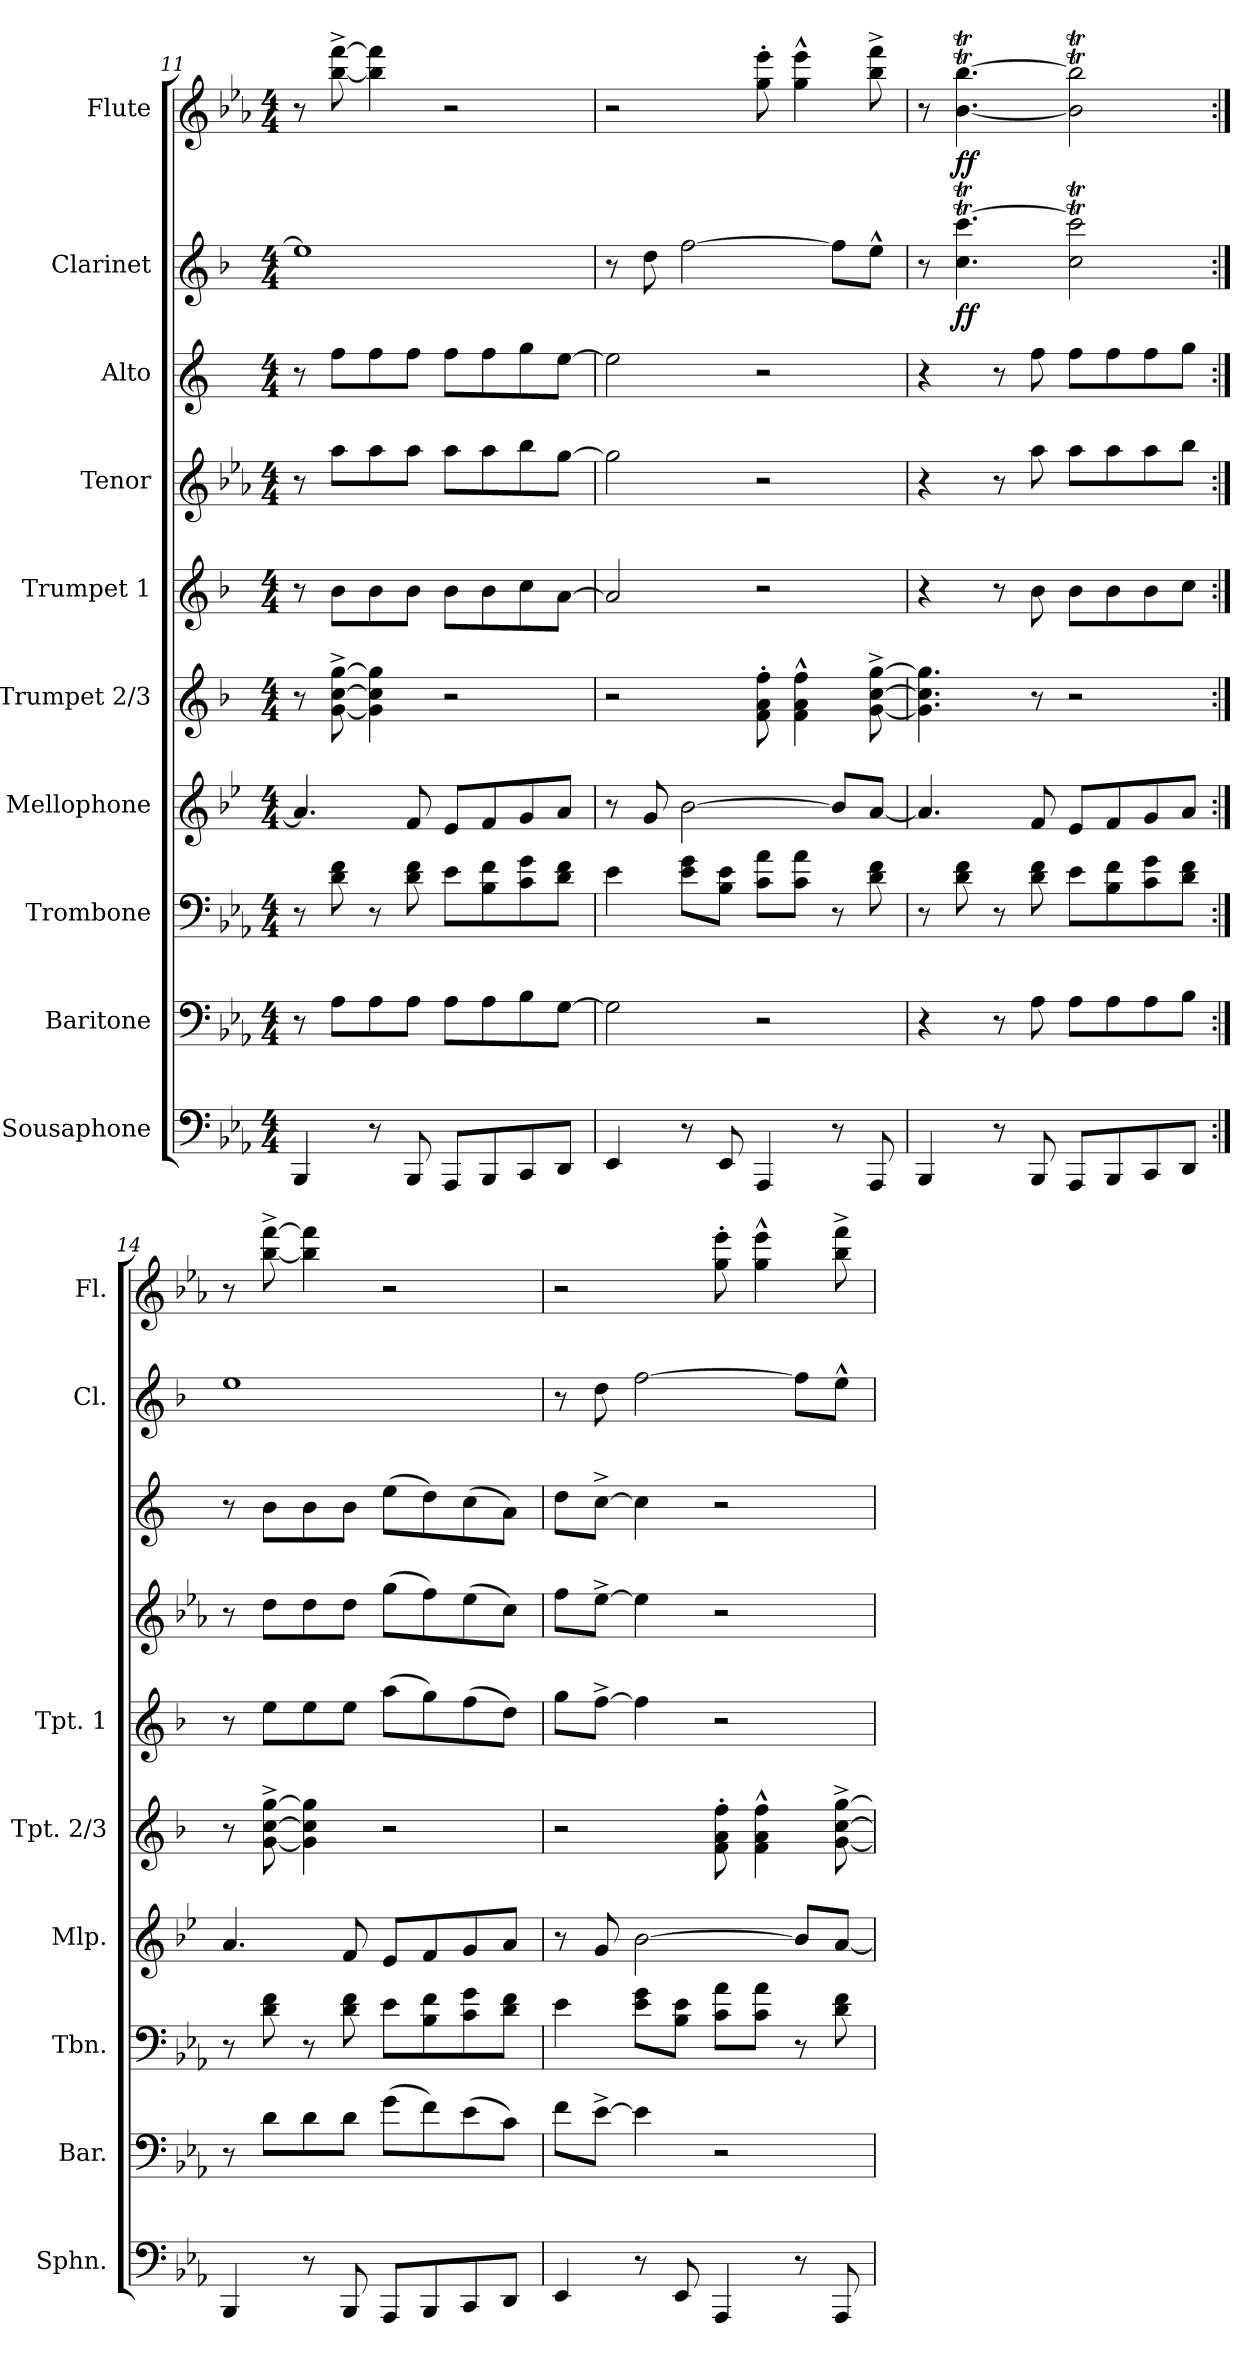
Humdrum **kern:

**kern	**kern	**kern	**kern	**kern	**kern	**kern	**kern	**kern	**dynam	**kern	**dynam
*part10	*part9	*part8	*part7	*part6	*part5	*part4	*part3	*part2	*part2	*part1	*part1
*staff10	*staff9	*staff8	*staff7	*staff6	*staff5	*staff4	*staff3	*staff2	*staff2	*staff1	*staff1
*I"Sousaphone	*I"Baritone	*I"Trombone	*I"Mellophone	*I"Trumpet 2/3	*I"Trumpet 1	*I"Tenor	*I"Alto	*I"Clarinet	*	*I"Flute	*
*I'Sphn.	*I'Bar.	*I'Tbn.	*I'Mlp.	*I'Tpt. 2/3	*I'Tpt. 1	*	*	*I'Cl.	*	*I'Fl.	*
*clefF4	*clefF4	*clefF4	*clefG2	*clefG2	*clefG2	*clefG2	*clefG2	*clefG2	*	*clefG2	*
*	*	*	*ITrd4c7	*ITrd1c2	*ITrd1c2	*ITrd8c14	*ITrd5c9	*ITrd1c2	*	*	*
*k[b-e-a-]	*k[b-e-a-]	*k[b-e-a-]	*k[b-e-a-]	*k[b-e-a-]	*k[b-e-a-]	*k[b-e-a-]	*k[b-e-a-]	*k[b-e-a-]	*	*k[b-e-a-]	*
*M4/4	*M4/4	*M4/4	*M4/4	*M4/4	*M4/4	*M4/4	*M4/4	*M4/4	*	*M4/4	*
=11	=11	=11	=11	=11	=11	=11	=11	=11	=11	=11	=11
4BBB-/	8r	8r	4.d/]	8r	8r	8r	8r	1dd]	.	8r	.
.	8A-\L	8d\ 8f\	.	[8f\^ [8b-\^ [8ff\^	8a-\L	8a-\L	8a-\L	.	.	[8bb-\^ [8fff\^	.
8r	8A-\	8r	.	4f\] 4b-\] 4ff\]	8a-\	8a-\	8a-\	.	.	4bb-\] 4fff\]	.
8BBB-/	8A-\J	8d\ 8f\	8B-/	.	8a-\J	8a-\J	8a-\J	.	.	.	.
8AAA-/L	8A-\L	8e-\L	8A-/L	2r	8a-\L	8a-\L	8a-\L	.	.	2r	.
8BBB-/	8A-\	8B-\ 8f\	8B-/	.	8a-\	8a-\	8a-\	.	.	.	.
8CC/	8B-\	8c\ 8g\	8c/	.	8b-\	8b-\	8b-\	.	.	.	.
8DD/J	[8G\J	8d\ 8f\J	8d/J	.	[8g\J	[8g\J	[8g\J	.	.	.	.
=12	=12	=12	=12	=12	=12	=12	=12	=12	=12	=12	=12
4EE-/	2G\]	4e-\	8r	2r	2g/]	2g\]	2g\]	8r	.	2r	.
.	.	.	8c/	.	.	.	.	8cc\	.	.	.
8r	.	8e-\ 8g\L	[2e-\	.	.	.	.	[2ee-\	.	.	.
8EE-/	.	8B-\ 8e-\J	.	.	.	.	.	.	.	.	.
4AAA-/	2r	8c\ 8a-\L	.	8e-\' 8g\' 8ee-\'	2r	2r	2r	.	.	8gg\' 8eee-\'	.
.	.	8c\ 8a-\J	.	4e-\^^ 4g\^^ 4ee-\^^	.	.	.	.	.	4gg\^^ 4eee-\^^	.
8r	.	8r	8e-/L]	.	.	.	.	8ee-\L]	.	.	.
8AAA-/	.	8d\ 8f\	[8d/J	[8f\^ [8b-\^ [8ff\^	.	.	.	8dd^^\J	.	8bb-\^ 8fff\^	.
=13	=13	=13	=13	=13	=13	=13	=13	=13	=13	=13	=13
4BBB-/	4r	8r	4.d/]	4.f\] 4.b-\] 4.ff\]	4r	4r	4r	8r	.	8r	.
!	!	!	!	!	!	!	!	!	!LO:DY:b	!	!LO:DY:b
.	.	8d\ 8f\	.	.	.	.	.	4.b-\T [4.bb-\T	ff	[4.b-\T [4.bb-\T	ff
8r	8r	8r	.	.	8r	8r	8r	.	.	.	.
8BBB-/	8A-\	8d\ 8f\	8B-/	8r	8a-\	8a-\	8a-\	.	.	.	.
8AAA-/L	8A-\L	8e-\L	8A-/L	2r	8a-\L	8a-\L	8a-\L	2b-\T 2bb-\]T	.	2b-\]T 2bb-\]T	.
8BBB-/	8A-\	8B-\ 8f\	8B-/	.	8a-\	8a-\	8a-\	.	.	.	.
8CC/	8A-\	8c\ 8g\	8c/	.	8a-\	8a-\	8a-\	.	.	.	.
8DD/J	8B-\J	8d\ 8f\J	8d/J	.	8b-\J	8b-\J	8b-\J	.	.	.	.
!!LO:PB:g=z
=14:|!	=14:|!	=14:|!	=14:|!	=14:|!	=14:|!	=14:|!	=14:|!	=14:|!	=14:|!	=14:|!	=14:|!
4BBB-/	8r	8r	4.d/	8r	8r	8r	8r	1dd	.	8r	.
.	8d\L	8d\ 8f\	.	[8f\^ [8b-\^ [8ff\^	8dd\L	8d\L	8d\L	.	.	[8bb-\^ [8fff\^	.
8r	8d\	8r	.	4f\] 4b-\] 4ff\]	8dd\	8d\	8d\	.	.	4bb-\] 4fff\]	.
8BBB-/	8d\J	8d\ 8f\	8B-/	.	8dd\J	8d\J	8d\J	.	.	.	.
8AAA-/L	(8g\L	8e-\L	8A-/L	2r	(8gg\L	(8g\L	(8g\L	.	.	2r	.
8BBB-/	8f\)	8B-\ 8f\	8B-/	.	8ff\)	8f\)	8f\)	.	.	.	.
8CC/	(8e-\	8c\ 8g\	8c/	.	(8ee-\	(8e-\	(8e-\	.	.	.	.
8DD/J	8c\J)	8d\ 8f\J	8d/J	.	8cc\J)	8c\J)	8c\J)	.	.	.	.
=15	=15	=15	=15	=15	=15	=15	=15	=15	=15	=15	=15
4EE-/	8f\L	4e-\	8r	2r	8ff\L	8f\L	8f\L	8r	.	2r	.
.	[8e-^\J	.	8c/	.	[8ee-^\J	[8e-^\J	[8e-^\J	8cc\	.	.	.
8r	4e-\]	8e-\ 8g\L	[2e-\	.	4ee-\]	4e-\]	4e-\]	[2ee-\	.	.	.
8EE-/	.	8B-\ 8e-\J	.	.	.	.	.	.	.	.	.
4AAA-/	2r	8c\ 8a-\L	.	8e-\' 8g\' 8ee-\'	2r	2r	2r	.	.	8gg\' 8eee-\'	.
.	.	8c\ 8a-\J	.	4e-\^^ 4g\^^ 4ee-\^^	.	.	.	.	.	4gg\^^ 4eee-\^^	.
8r	.	8r	8e-/L]	.	.	.	.	8ee-\L]	.	.	.
8AAA-/	.	8d\ 8f\	[8d/J	[8f\^ [8b-\^ [8ff\^	.	.	.	8dd^^\J	.	8bb-\^ 8fff\^	.
=	=	=	=	=	=	=	=	=	=	=	=
*-	*-	*-	*-	*-	*-	*-	*-	*-	*-	*-	*-
